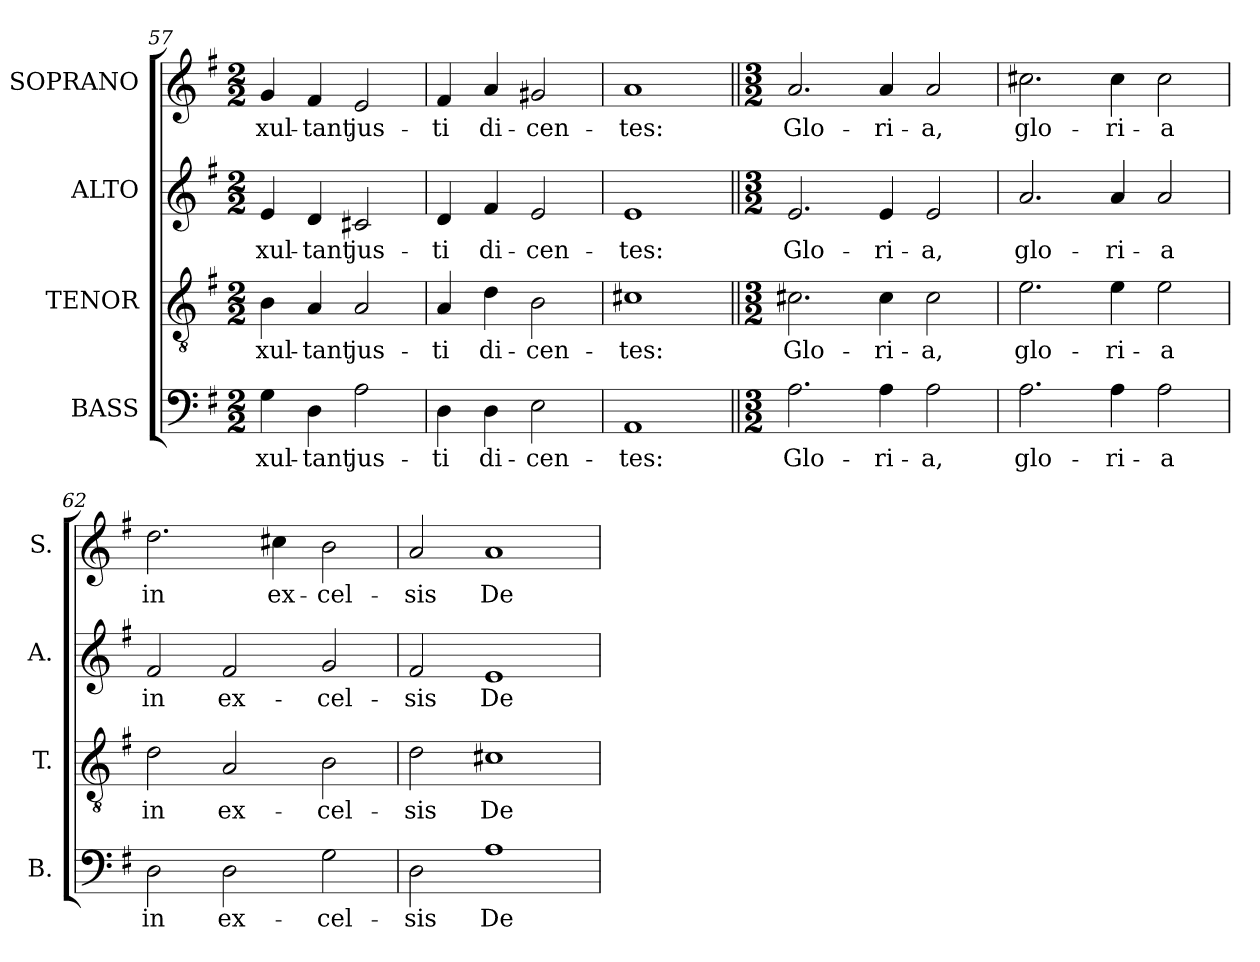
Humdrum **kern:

**kern	**text	**kern	**text	**kern	**text	**kern	**text
*part4	*part4	*part3	*part3	*part2	*part2	*part1	*part1
*staff4	*staff4	*staff3	*staff3	*staff2	*staff2	*staff1	*staff1
*I"BASS	*	*I"TENOR	*	*I"ALTO	*	*I"SOPRANO	*
*I'B.	*	*I'T.	*	*I'A.	*	*I'S.	*
*clefF4	*	*clefGv2	*	*clefG2	*	*clefG2	*
*	*	*ITrd7c12	*	*	*	*	*
*k[f#]	*	*k[f#]	*	*k[f#]	*	*k[f#]	*
*G:	*	*G:	*	*G:	*	*G:	*
*M2/2	*	*M2/2	*	*M2/2	*	*M2/2	*
=57	=57	=57	=57	=57	=57	=57	=57
!	!LO:LY:b:color=#000000	!	!	!	!	!	!
!	!	!	!LO:LY:b:color=#000000	!	!	!	!
!	!	!	!	!	!LO:LY:b:color=#000000	!	!
!	!	!	!	!	!	!	!LO:LY:b:color=#000000
4Gi\	-xul-	4BBi\	-xul-	4ei/	-xul-	4gi/	-xul-
!	!LO:LY:b:color=#000000	!	!	!	!	!	!
!	!	!	!LO:LY:b:color=#000000	!	!	!	!
!	!	!	!	!	!LO:LY:b:color=#000000	!	!
!	!	!	!	!	!	!	!LO:LY:b:color=#000000
4Di\	-tant	4AAi/	-tant	4di/	-tant	4f#i/	-tant
!	!LO:LY:b:color=#000000	!	!	!	!	!	!
!	!	!	!LO:LY:b:color=#000000	!	!	!	!
!	!	!	!	!	!LO:LY:b:color=#000000	!	!
!	!	!	!	!	!	!	!LO:LY:b:color=#000000
2Ai\	jus-	2AAi/	jus-	2c#Xi/	jus-	2ei/	jus-
=58	=58	=58	=58	=58	=58	=58	=58
!	!LO:LY:b:color=#000000	!	!	!	!	!	!
!	!	!	!LO:LY:b:color=#000000	!	!	!	!
!	!	!	!	!	!LO:LY:b:color=#000000	!	!
!	!	!	!	!	!	!	!LO:LY:b:color=#000000
4Di\	-ti	4AAi/	-ti	4di/	-ti	4f#i/	-ti
!	!LO:LY:b:color=#000000	!	!	!	!	!	!
!	!	!	!LO:LY:b:color=#000000	!	!	!	!
!	!	!	!	!	!LO:LY:b:color=#000000	!	!
!	!	!	!	!	!	!	!LO:LY:b:color=#000000
4Di\	di-	4Di\	di-	4f#i/	di-	4ai/	di-
!	!LO:LY:b:color=#000000	!	!	!	!	!	!
!	!	!	!LO:LY:b:color=#000000	!	!	!	!
!	!	!	!	!	!LO:LY:b:color=#000000	!	!
!	!	!	!	!	!	!	!LO:LY:b:color=#000000
2Ei\	-cen-	2BBi\	-cen-	2ei/	-cen-	2g#Xi/	-cen-
=59	=59	=59	=59	=59	=59	=59	=59
!	!LO:LY:b:color=#000000	!	!	!	!	!	!
!	!	!	!LO:LY:b:color=#000000	!	!	!	!
!	!	!	!	!	!LO:LY:b:color=#000000	!	!
!	!	!	!	!	!	!	!LO:LY:b:color=#000000
1AAi	-tes:	1C#Xi	-tes:	1ei	-tes:	1ai	-tes:
!!LO:PB:g=z
=60||	=60||	=60||	=60||	=60||	=60||	=60||	=60||
*M3/2	*	*M3/2	*	*M3/2	*	*M3/2	*
!	!LO:LY:b:color=#000000	!	!	!	!	!	!
!	!	!	!LO:LY:b:color=#000000	!	!	!	!
!	!	!	!	!	!LO:LY:b:color=#000000	!	!
*	*	*	*	*	*	*MM216	*
!	!	!	!	!	!	!	!LO:LY:b:color=#000000
2.Ai\	Glo-	2.C#Xi\	Glo-	2.ei/	Glo-	2.ai/	Glo-
!	!LO:LY:b:color=#000000	!	!	!	!	!	!
!	!	!	!LO:LY:b:color=#000000	!	!	!	!
!	!	!	!	!	!LO:LY:b:color=#000000	!	!
!	!	!	!	!	!	!	!LO:LY:b:color=#000000
4Ai\	-ri-	4C#i\	-ri-	4ei/	-ri-	4ai/	-ri-
!	!LO:LY:b:color=#000000	!	!	!	!	!	!
!	!	!	!LO:LY:b:color=#000000	!	!	!	!
!	!	!	!	!	!LO:LY:b:color=#000000	!	!
!	!	!	!	!	!	!	!LO:LY:b:color=#000000
2Ai\	-a,	2C#i\	-a,	2ei/	-a,	2ai/	-a,
=61	=61	=61	=61	=61	=61	=61	=61
!	!LO:LY:b:color=#000000	!	!	!	!	!	!
!	!	!	!LO:LY:b:color=#000000	!	!	!	!
!	!	!	!	!	!LO:LY:b:color=#000000	!	!
!	!	!	!	!	!	!	!LO:LY:b:color=#000000
2.Ai\	glo-	2.Ei\	glo-	2.ai/	glo-	2.cc#Xi\	glo-
!	!LO:LY:b:color=#000000	!	!	!	!	!	!
!	!	!	!LO:LY:b:color=#000000	!	!	!	!
!	!	!	!	!	!LO:LY:b:color=#000000	!	!
!	!	!	!	!	!	!	!LO:LY:b:color=#000000
4Ai\	-ri-	4Ei\	-ri-	4ai/	-ri-	4cc#i\	-ri-
!	!LO:LY:b:color=#000000	!	!	!	!	!	!
!	!	!	!LO:LY:b:color=#000000	!	!	!	!
!	!	!	!	!	!LO:LY:b:color=#000000	!	!
!	!	!	!	!	!	!	!LO:LY:b:color=#000000
2Ai\	-a	2Ei\	-a	2ai/	-a	2cc#i\	-a
=62	=62	=62	=62	=62	=62	=62	=62
!	!LO:LY:b:color=#000000	!	!	!	!	!	!
!	!	!	!LO:LY:b:color=#000000	!	!	!	!
!	!	!	!	!	!LO:LY:b:color=#000000	!	!
!	!	!	!	!	!	!	!LO:LY:b:color=#000000
2Di\	in	2Di\	in	2f#i/	in	2.ddi\	in
!	!LO:LY:b:color=#000000	!	!	!	!	!	!
!	!	!	!LO:LY:b:color=#000000	!	!	!	!
!	!	!	!	!	!LO:LY:b:color=#000000	!	!
2Di\	ex-	2AAi/	ex-	2f#i/	ex-	.	.
!	!	!	!	!	!	!	!LO:LY:b:color=#000000
.	.	.	.	.	.	4cc#Xi\	ex-
!	!LO:LY:b:color=#000000	!	!	!	!	!	!
!	!	!	!LO:LY:b:color=#000000	!	!	!	!
!	!	!	!	!	!LO:LY:b:color=#000000	!	!
!	!	!	!	!	!	!	!LO:LY:b:color=#000000
2Gi\	-cel-	2BBi\	-cel-	2gi/	-cel-	2bi\	-cel-
=63	=63	=63	=63	=63	=63	=63	=63
!	!LO:LY:b:color=#000000	!	!	!	!	!	!
!	!	!	!LO:LY:b:color=#000000	!	!	!	!
!	!	!	!	!	!LO:LY:b:color=#000000	!	!
!	!	!	!	!	!	!	!LO:LY:b:color=#000000
2Di\	-sis	2Di\	-sis	2f#i/	-sis	2ai/	-sis
!	!LO:LY:b:color=#000000	!	!	!	!	!	!
!	!	!	!LO:LY:b:color=#000000	!	!	!	!
!	!	!	!	!	!LO:LY:b:color=#000000	!	!
!	!	!	!	!	!	!	!LO:LY:b:color=#000000
1Ai	De-	1C#Xi	De-	1ei	De-	1ai	De-
=	=	=	=	=	=	=	=
*-	*-	*-	*-	*-	*-	*-	*-
